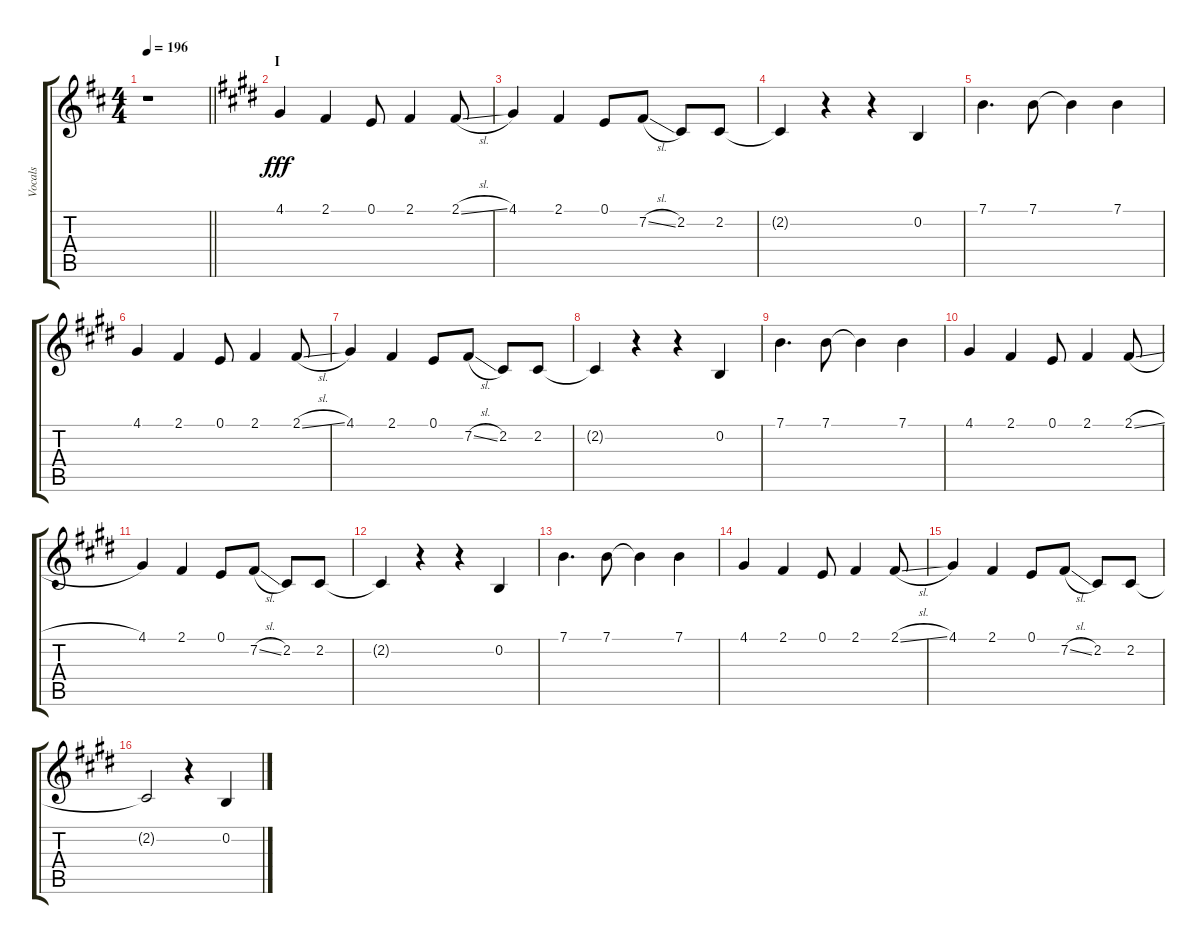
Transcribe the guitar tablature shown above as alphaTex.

\track ("Vocals" "Vocals") {instrument voiceoohs}
\staff {score tabs}
\tuning (E4 B3 G3 D3 A2 E2) {hide}
\ts (4 4)
\tempo 196
\clef g2
\barLineRight lightlight
\ks d
r.1{dy fff} |
\section ("" "I")
\ks e
4.1.4 2.1.4 0.1.8 2.1.4 2.1{sl}.8 |
4.1.4 2.1.4 0.1.8 7.2{sl}.8 2.2.8 2.2.8 |
2.2{t}.4 r.4 r.4 0.2.4 |
7.1.4{d} 7.1.8 7.1{t}.4 7.1.4 |
4.1.4 2.1.4 0.1.8 2.1.4 2.1{sl}.8 |
4.1.4 2.1.4 0.1.8 7.2{sl}.8 2.2.8 2.2.8 |
2.2{t}.4 r.4 r.4 0.2.4 |
7.1.4{d} 7.1.8 7.1{t}.4 7.1.4 |
4.1.4 2.1.4 0.1.8 2.1.4 2.1{sl}.8 |
4.1.4 2.1.4 0.1.8 7.2{sl}.8 2.2.8 2.2.8 |
2.2{t}.4 r.4 r.4 0.2.4 |
7.1.4{d} 7.1.8 7.1{t}.4 7.1.4 |
4.1.4 2.1.4 0.1.8 2.1.4 2.1{sl}.8 |
4.1.4 2.1.4 0.1.8 7.2{sl}.8 2.2.8 2.2.8 |
2.2{t}.2 r.4 0.2.4
